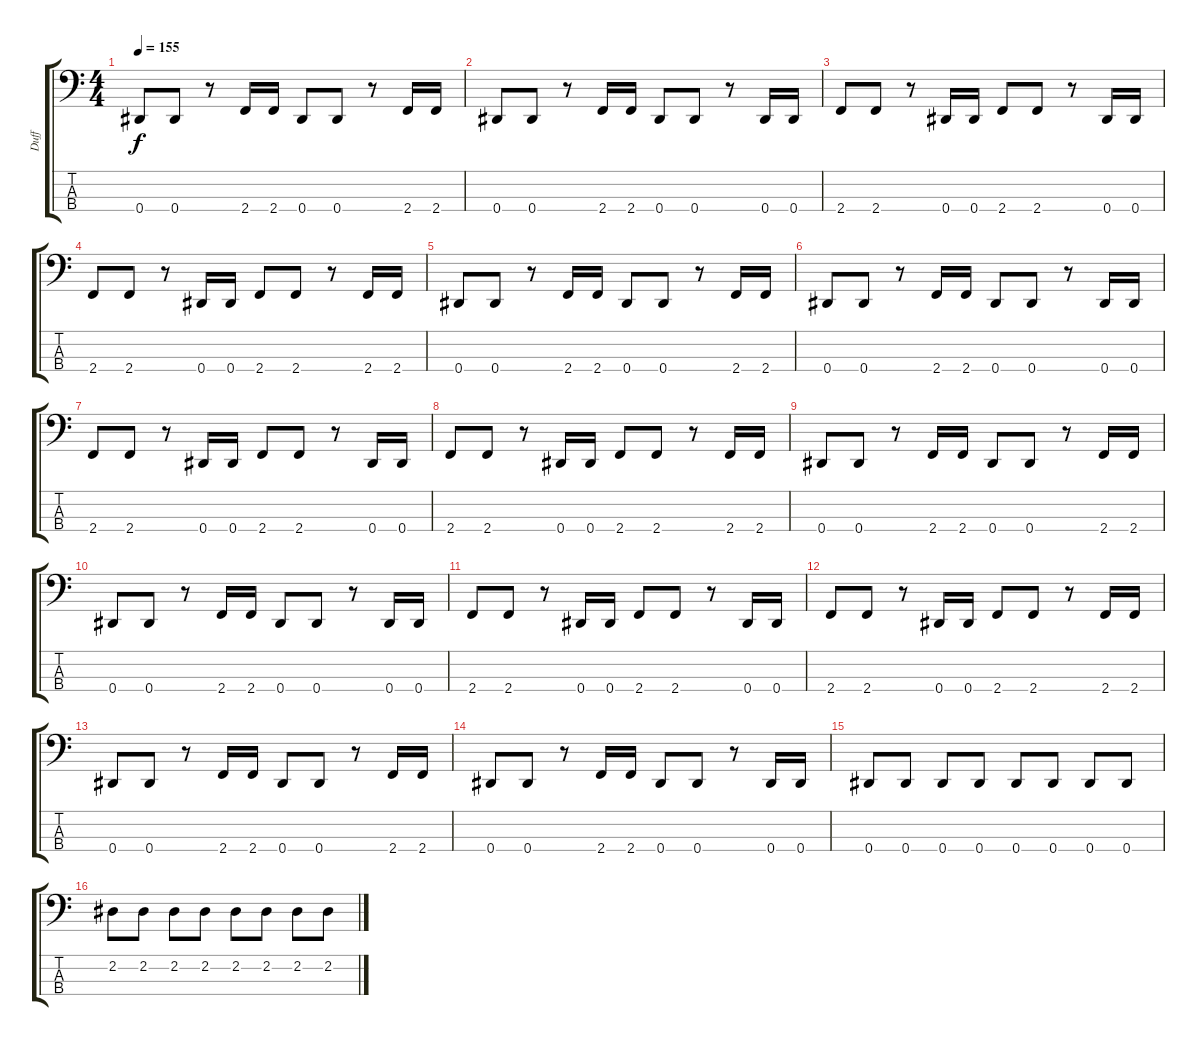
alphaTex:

\track ("Duff" "Duff") {instrument electricbasspick}
\staff {score tabs}
\tuning (Gb2 Db2 Ab1 Eb1) {hide}
\ts (4 4)
\tempo 155
\clef f4
\ks c
0.4.8{dy f} 0.4.8 r.8 2.4.16 2.4.16 0.4.8 0.4.8 r.8 2.4.16 2.4.16 |
0.4.8 0.4.8 r.8 2.4.16 2.4.16 0.4.8 0.4.8 r.8 0.4.16 0.4.16 |
2.4.8 2.4.8 r.8 0.4.16 0.4.16 2.4.8 2.4.8 r.8 0.4.16 0.4.16 |
2.4.8 2.4.8 r.8 0.4.16 0.4.16 2.4.8 2.4.8 r.8 2.4.16 2.4.16 |
0.4.8 0.4.8 r.8 2.4.16 2.4.16 0.4.8 0.4.8 r.8 2.4.16 2.4.16 |
0.4.8 0.4.8 r.8 2.4.16 2.4.16 0.4.8 0.4.8 r.8 0.4.16 0.4.16 |
2.4.8 2.4.8 r.8 0.4.16 0.4.16 2.4.8 2.4.8 r.8 0.4.16 0.4.16 |
2.4.8 2.4.8 r.8 0.4.16 0.4.16 2.4.8 2.4.8 r.8 2.4.16 2.4.16 |
0.4.8 0.4.8 r.8 2.4.16 2.4.16 0.4.8 0.4.8 r.8 2.4.16 2.4.16 |
0.4.8 0.4.8 r.8 2.4.16 2.4.16 0.4.8 0.4.8 r.8 0.4.16 0.4.16 |
2.4.8 2.4.8 r.8 0.4.16 0.4.16 2.4.8 2.4.8 r.8 0.4.16 0.4.16 |
2.4.8 2.4.8 r.8 0.4.16 0.4.16 2.4.8 2.4.8 r.8 2.4.16 2.4.16 |
0.4.8 0.4.8 r.8 2.4.16 2.4.16 0.4.8 0.4.8 r.8 2.4.16 2.4.16 |
0.4.8 0.4.8 r.8 2.4.16 2.4.16 0.4.8 0.4.8 r.8 0.4.16 0.4.16 |
0.4.8 0.4.8 0.4.8 0.4.8 0.4.8 0.4.8 0.4.8 0.4.8 |
2.2.8 2.2.8 2.2.8 2.2.8 2.2.8 2.2.8 2.2.8 2.2.8
